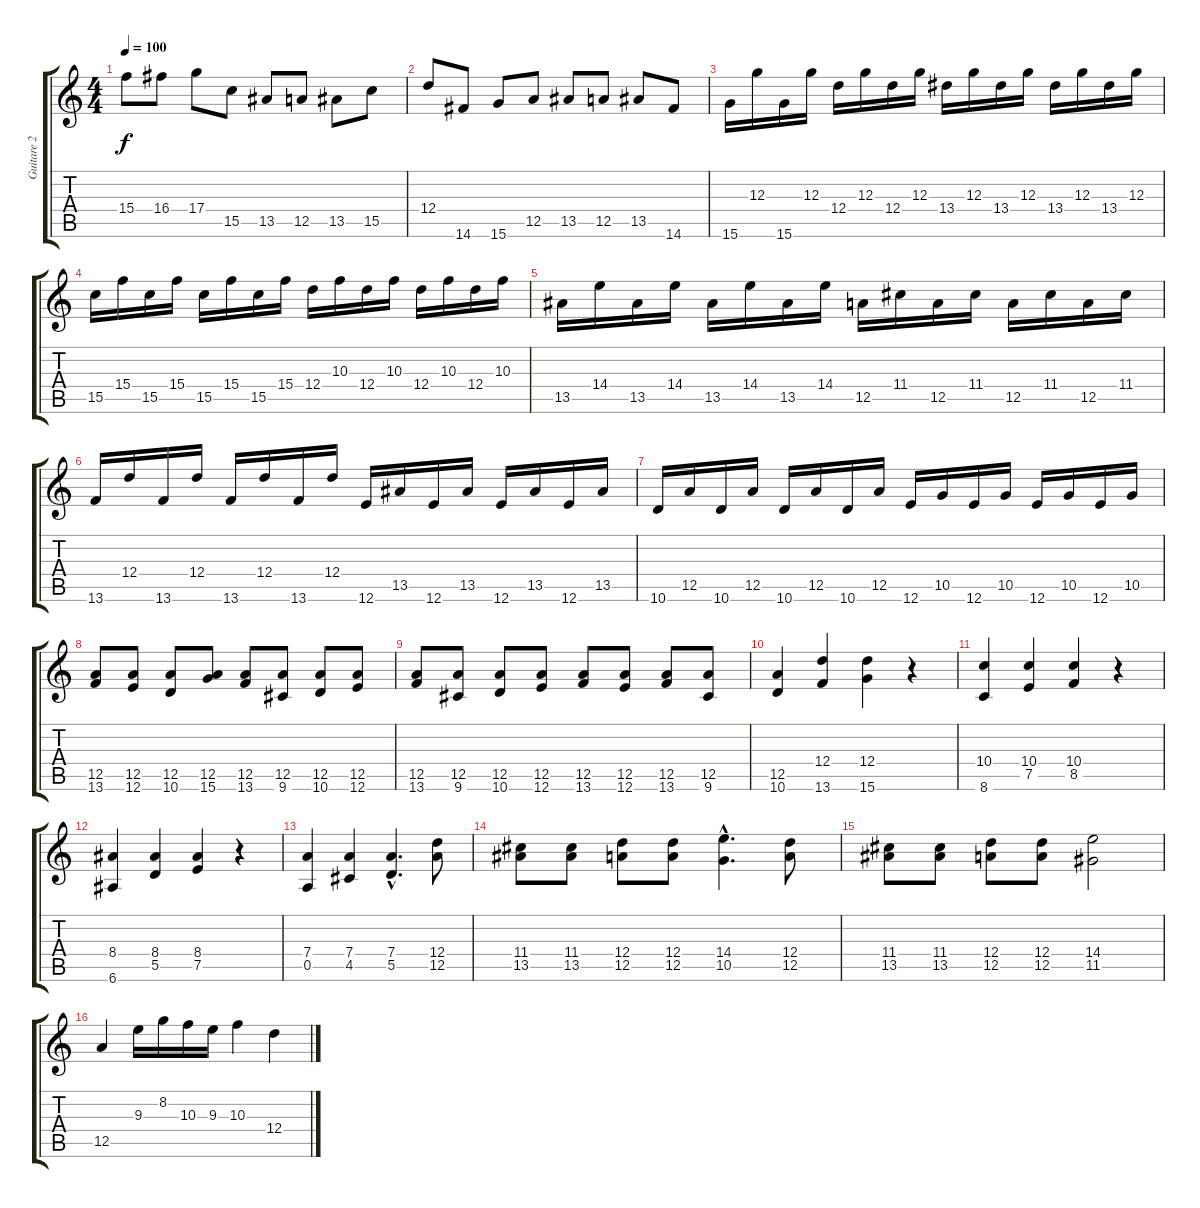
\track ("Guitare 2" "Guitare 2") {instrument distortionguitar}
\staff {score tabs}
\tuning (E4 B3 G3 D3 A2 E2) {hide}
\ts (4 4)
\tempo 100
\clef g2
\ks c
15.4.8{dy f} 16.4.8 17.4.8 15.5.8 13.5.8 12.5.8 13.5.8 15.5.8 |
12.4.8 14.6.8 15.6.8 12.5.8 13.5.8 12.5.8 13.5.8 14.6.8 |
15.6.16 12.3.16 15.6.16 12.3.16 12.4.16 12.3.16 12.4.16 12.3.16 13.4.16 12.3.16 13.4.16 12.3.16 13.4.16 12.3.16 13.4.16 12.3.16 |
15.5.16 15.4.16 15.5.16 15.4.16 15.5.16 15.4.16 15.5.16 15.4.16 12.4.16 10.3.16 12.4.16 10.3.16 12.4.16 10.3.16 12.4.16 10.3.16 |
13.5.16 14.4.16 13.5.16 14.4.16 13.5.16 14.4.16 13.5.16 14.4.16 12.5.16 11.4.16 12.5.16 11.4.16 12.5.16 11.4.16 12.5.16 11.4.16 |
13.6.16 12.4.16 13.6.16 12.4.16 13.6.16 12.4.16 13.6.16 12.4.16 12.6.16 13.5.16 12.6.16 13.5.16 12.6.16 13.5.16 12.6.16 13.5.16 |
10.6.16 12.5.16 10.6.16 12.5.16 10.6.16 12.5.16 10.6.16 12.5.16 12.6.16 10.5.16 12.6.16 10.5.16 12.6.16 10.5.16 12.6.16 10.5.16 |
(12.5 13.6).8 (12.5 12.6).8 (12.5 10.6).8 (12.5 15.6).8 (12.5 13.6).8 (12.5 9.6).8 (12.5 10.6).8 (12.5 12.6).8 |
(12.5 13.6).8 (12.5 9.6).8 (12.5 10.6).8 (12.5 12.6).8 (12.5 13.6).8 (12.5 12.6).8 (12.5 13.6).8 (12.5 9.6).8 |
(12.5 10.6).4 (12.4 13.6).4 (12.4 15.6).4 r.4 |
(10.4 8.6).4 (10.4 7.5).4 (10.4 8.5).4 r.4 |
(8.4 6.6).4 (8.4 5.5).4 (8.4 7.5).4 r.4 |
(7.4 0.5).4 (7.4 4.5).4 (7.4{hac} 5.5{hac}).4{d} (12.4 12.5).8 |
(11.4 13.5).8 (11.4 13.5).8 (12.4 12.5).8 (12.4 12.5).8 (14.4{hac} 10.5{hac}).4{d} (12.4 12.5).8 |
(11.4 13.5).8 (11.4 13.5).8 (12.4 12.5).8 (12.4 12.5).8 (14.4 11.5).2 |
12.5.4 9.3.16 8.2.16 10.3.16 9.3.16 10.3.4 12.4.4
